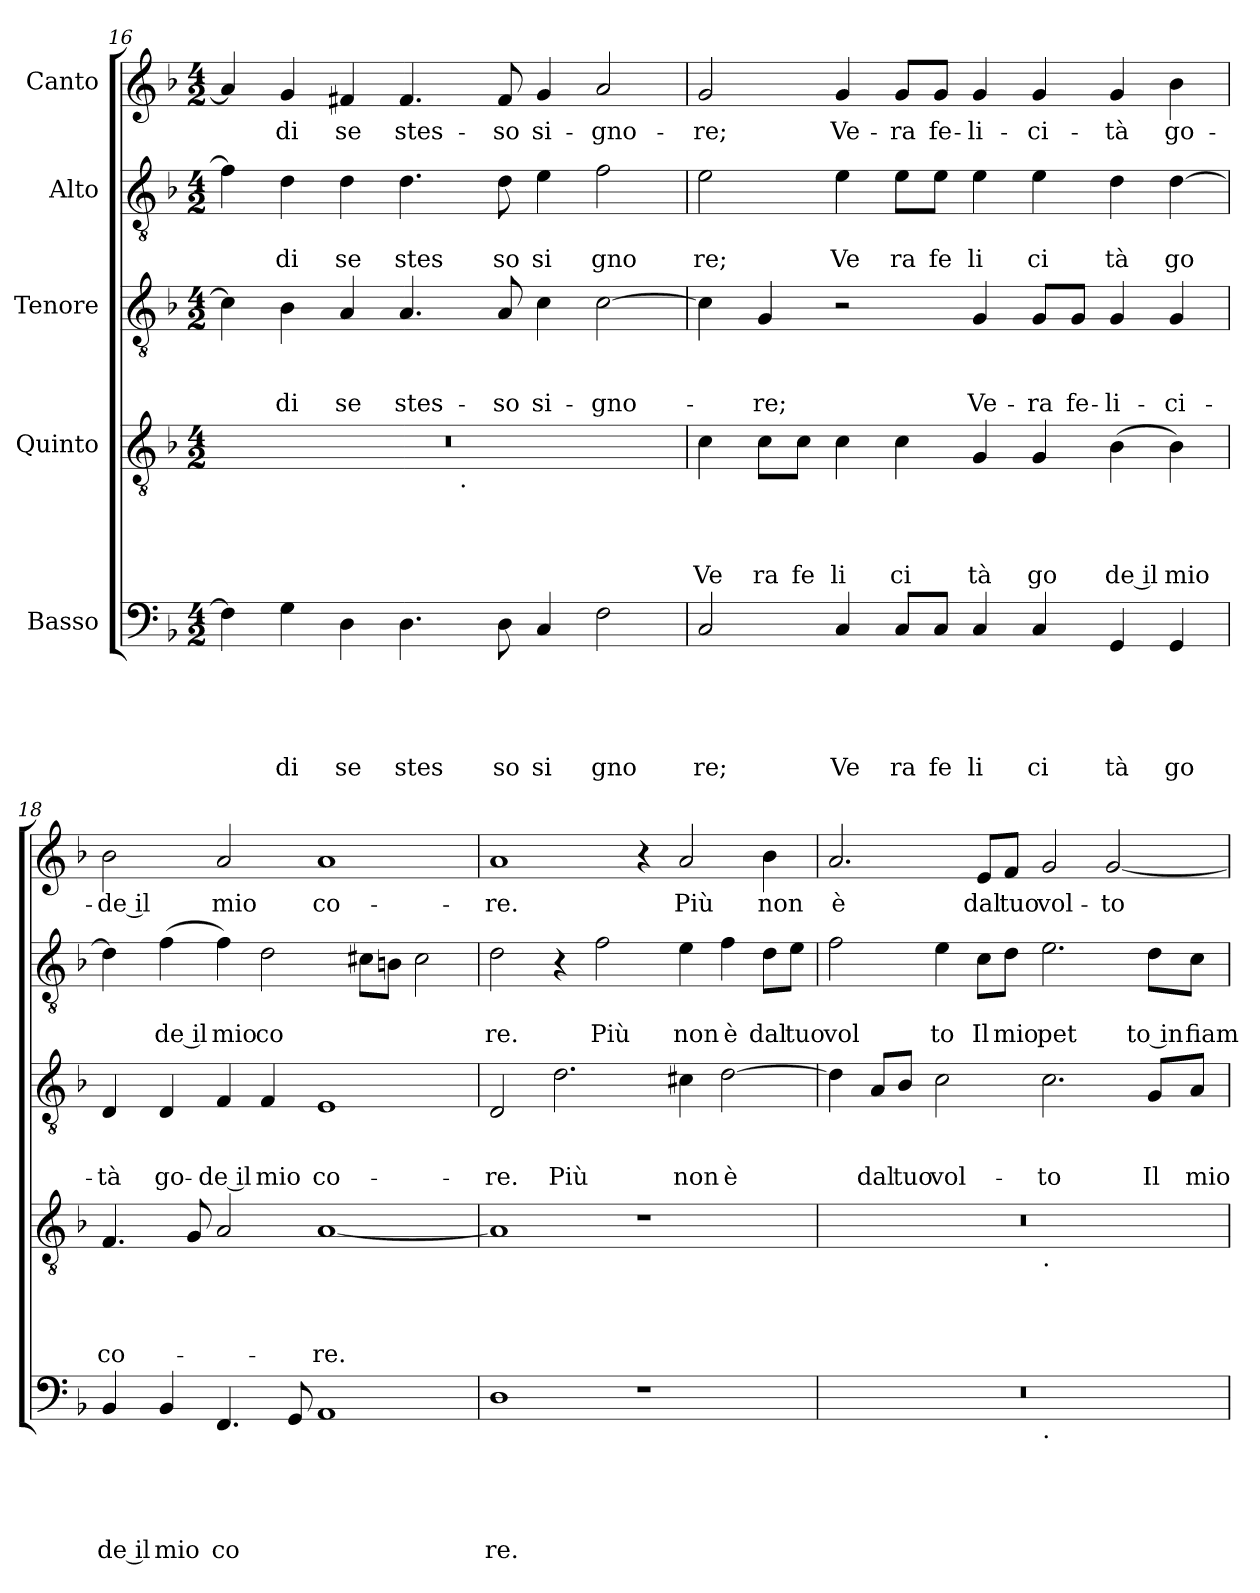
**kern	**text	**text	**text	**text	**text	**kern	**text	**text	**text	**text	**kern	**text	**text	**text	**kern	**text	**text	**kern	**text
*part5	*part5	*part5	*part5	*part5	*part5	*part4	*part4	*part4	*part4	*part4	*part3	*part3	*part3	*part3	*part2	*part2	*part2	*part1	*part1
*staff5	*staff5	*staff5	*staff5	*staff5	*staff5	*staff4	*staff4	*staff4	*staff4	*staff4	*staff3	*staff3	*staff3	*staff3	*staff2	*staff2	*staff2	*staff1	*staff1
*I"Basso	*	*	*	*	*	*I"Quinto	*	*	*	*	*I"Tenore	*	*	*	*I"Alto	*	*	*I"Canto	*
*clefF4	*	*	*	*	*	*clefGv2	*	*	*	*	*clefGv2	*	*	*	*clefGv2	*	*	*clefG2	*
*k[b-]	*	*	*	*	*	*k[b-]	*	*	*	*	*k[b-]	*	*	*	*k[b-]	*	*	*k[b-]	*
*F:	*	*	*	*	*	*F:	*	*	*	*	*F:	*	*	*	*F:	*	*	*F:	*
*M4/2	*	*	*	*	*	*M4/2	*	*	*	*	*M4/2	*	*	*	*M4/2	*	*	*M4/2	*
=16	=16	=16	=16	=16	=16	=16	=16	=16	=16	=16	=16	=16	=16	=16	=16	=16	=16	=16	=16
*	*	*	*	*	*	*^	*	*	*	*	*	*	*	*	*	*	*	*	*
4F\]	.	.	.	.	.	0r	1ryy	.	.	.	.	4c\]	.	.	.	4f\]	.	.	4a/]	.
!	!	!	!	!	!LO:LY:b	!	!	!	!	!	!	!	!	!	!LO:LY:b	!	!	!LO:LY:b	!	!LO:LY:b
4G\	.	.	.	.	di	.	.	.	.	.	.	4B-\	.	.	di	4d\	.	di	4g/	di
!	!	!	!	!	!LO:LY:b	!	!	!	!	!	!	!	!	!	!LO:LY:b	!	!	!LO:LY:b	!	!LO:LY:b
4D\	.	.	.	.	se	.	.	.	.	.	.	4A/	.	.	se	4d\	.	se	4f#X/	se
!	!	!	!	!	!LO:LY:b	!	!	!	!	!	!	!	!	!	!LO:LY:b	!	!	!LO:LY:b	!	!LO:LY:b
4.D\	.	.	.	.	stes	.	.	.	.	.	.	4.A/	.	.	stes-	4.d\	.	stes	4.f#/	stes-
!	!	!	!	!	!	!	!LO:TX:b:t=.	!	!	!	!	!	!	!	!	!	!	!	!	!
.	.	.	.	.	.	.	1ryy	.	.	.	.	.	.	.	.	.	.	.	.	.
!	!	!	!	!	!LO:LY:b	!	!	!	!	!	!	!	!	!	!LO:LY:b	!	!	!LO:LY:b	!	!LO:LY:b
8D\	.	.	.	.	so	.	.	.	.	.	.	8A/	.	.	-so	8d\	.	so	8f#/	-so
!	!	!	!	!	!LO:LY:b	!	!	!	!	!	!	!	!	!	!LO:LY:b	!	!	!LO:LY:b	!	!LO:LY:b
4C/	.	.	.	.	si	.	.	.	.	.	.	4c\	.	.	si-	4e\	.	si	4g/	si-
!	!	!	!	!	!LO:LY:b	!	!	!	!	!	!	!	!	!	!LO:LY:b	!	!	!LO:LY:b	!	!LO:LY:b
2F\	.	.	.	.	gno	.	.	.	.	.	.	[>2c\	.	.	-gno-	2f\	.	gno	2a/	-gno-
=17	=17	=17	=17	=17	=17	=17	=17	=17	=17	=17	=17	=17	=17	=17	=17	=17	=17	=17	=17	=17
!	!	!	!	!	!LO:LY:b	!	!	!	!	!	!LO:LY:b	!	!	!	!	!	!	!LO:LY:b	!	!LO:LY:b
*	*	*	*	*	*	*v	*v	*	*	*	*	*	*	*	*	*	*	*	*	*
2C/	.	.	.	.	re;	4c\	.	.	.	Ve	4c\]	.	.	.	2e\	.	re;	2g/	-re;
!	!	!	!	!	!	!	!	!	!	!LO:LY:b	!	!	!	!LO:LY:b	!	!	!	!	!
.	.	.	.	.	.	8c\L	.	.	.	ra	4G/	.	.	-re;	.	.	.	.	.
!	!	!	!	!	!	!	!	!	!	!LO:LY:b	!	!	!	!	!	!	!	!	!
.	.	.	.	.	.	8c\J	.	.	.	fe	.	.	.	.	.	.	.	.	.
!	!	!	!	!	!LO:LY:b	!	!	!	!	!LO:LY:b	!	!	!	!	!	!	!LO:LY:b	!	!LO:LY:b
4C/	.	.	.	.	Ve	4c\	.	.	.	li	2r	.	.	.	4e\	.	Ve	4g/	Ve-
!	!	!	!	!	!LO:LY:b	!	!	!	!	!LO:LY:b	!	!	!	!	!	!	!LO:LY:b	!	!LO:LY:b
8C/L	.	.	.	.	ra	4c\	.	.	.	ci	.	.	.	.	8e\L	.	ra	8g/L	-ra
!	!	!	!	!	!LO:LY:b	!	!	!	!	!	!	!	!	!	!	!	!LO:LY:b	!	!LO:LY:b
8C/J	.	.	.	.	fe	.	.	.	.	.	.	.	.	.	8e\J	.	fe	8g/J	fe-
!	!	!	!	!	!LO:LY:b	!	!	!	!	!LO:LY:b	!	!	!	!LO:LY:b	!	!	!LO:LY:b	!	!LO:LY:b
4C/	.	.	.	.	li	4G/	.	.	.	tà	4G/	.	.	Ve-	4e\	.	li	4g/	-li-
!	!	!	!	!	!LO:LY:b	!	!	!	!	!LO:LY:b	!	!	!	!LO:LY:b	!	!	!LO:LY:b	!	!LO:LY:b
4C/	.	.	.	.	ci	4G/	.	.	.	go	8G/L	.	.	-ra	4e\	.	ci	4g/	-ci-
!	!	!	!	!	!	!	!	!	!	!	!	!	!	!LO:LY:b	!	!	!	!	!
.	.	.	.	.	.	.	.	.	.	.	8G/J	.	.	fe-	.	.	.	.	.
!	!	!	!	!	!LO:LY:b	!	!	!	!	!LO:LY:b:rj	!	!	!	!LO:LY:b	!	!	!LO:LY:b	!	!LO:LY:b
4GG/	.	.	.	.	tà	(<4B-\	.	.	.	de il	4G/	.	.	-li-	4d\	.	tà	4g/	-tà
!	!	!	!	!	!LO:LY:b	!	!	!	!	!LO:LY:b	!	!	!	!LO:LY:b	!	!	!LO:LY:b	!	!LO:LY:b
4GG/	.	.	.	.	go	4B-\)	.	.	.	mio	4G/	.	.	-ci-	[<4d\	.	go	4b-\	go-
!!LO:LB:g=z
=18	=18	=18	=18	=18	=18	=18	=18	=18	=18	=18	=18	=18	=18	=18	=18	=18	=18	=18	=18
!	!	!	!	!	!LO:LY:b:rj	!	!	!	!	!LO:LY:b	!	!	!	!LO:LY:b	!	!	!	!	!LO:LY:b:rj
4BB-/	.	.	.	.	de il	4.F/	.	.	.	co-	4D/	.	.	-tà	4d\]	.	.	2b-\	-de il
!	!	!	!	!	!LO:LY:b	!	!	!	!	!	!	!	!	!LO:LY:b	!	!	!LO:LY:b:rj	!	!
4BB-/	.	.	.	.	mio	.	.	.	.	.	4D/	.	.	go-	(<4f\	.	de il	.	.
.	.	.	.	.	.	8G/	.	.	.	.	.	.	.	.	.	.	.	.	.
!	!	!	!	!	!LO:LY:b	!	!	!	!	!	!	!	!	!LO:LY:b:rj	!	!	!LO:LY:b	!	!LO:LY:b
4.FF/	.	.	.	.	co	2A/	.	.	.	.	4F/	.	.	-de il	4f\)	.	mio	2a/	mio
!	!	!	!	!	!	!	!	!	!	!	!	!	!	!LO:LY:b	!	!	!LO:LY:b	!	!
.	.	.	.	.	.	.	.	.	.	.	4F/	.	.	mio	2d\	.	co	.	.
8GG/	.	.	.	.	.	.	.	.	.	.	.	.	.	.	.	.	.	.	.
!	!	!	!	!	!	!	!	!	!	!LO:LY:b	!	!	!	!LO:LY:b	!	!	!	!	!LO:LY:b
1AA	.	.	.	.	.	[<1A	.	.	.	-re.	1E	.	.	co-	.	.	.	1a	co-
.	.	.	.	.	.	.	.	.	.	.	.	.	.	.	8c#X\L	.	.	.	.
.	.	.	.	.	.	.	.	.	.	.	.	.	.	.	8Bn\J	.	.	.	.
.	.	.	.	.	.	.	.	.	.	.	.	.	.	.	2c#\	.	.	.	.
=19	=19	=19	=19	=19	=19	=19	=19	=19	=19	=19	=19	=19	=19	=19	=19	=19	=19	=19	=19
!	!	!	!	!	!LO:LY:b	!	!	!	!	!	!	!	!	!LO:LY:b	!	!	!LO:LY:b	!	!LO:LY:b
1D	.	.	.	.	re.	1A]	.	.	.	.	2D/	.	.	-re.	2d\	.	re.	1a	-re.
!	!	!	!	!	!	!	!	!	!	!	!	!	!	!LO:LY:b	!	!	!	!	!
.	.	.	.	.	.	.	.	.	.	.	2.d\	.	.	Più	4r	.	.	.	.
!	!	!	!	!	!	!	!	!	!	!	!	!	!	!	!	!	!LO:LY:b	!	!
.	.	.	.	.	.	.	.	.	.	.	.	.	.	.	2f\	.	Più	.	.
1r	.	.	.	.	.	1r	.	.	.	.	.	.	.	.	.	.	.	4r	.
!	!	!	!	!	!	!	!	!	!	!	!	!	!	!LO:LY:b	!	!	!LO:LY:b	!	!LO:LY:b
.	.	.	.	.	.	.	.	.	.	.	4c#X\	.	.	non	4e\	.	non	2a/	Più
!	!	!	!	!	!	!	!	!	!	!	!	!	!	!LO:LY:b	!	!	!LO:LY:b	!	!
.	.	.	.	.	.	.	.	.	.	.	[>2d\	.	.	è	4f\	.	è	.	.
!	!	!	!	!	!	!	!	!	!	!	!	!	!	!	!	!	!LO:LY:b	!	!LO:LY:b
.	.	.	.	.	.	.	.	.	.	.	.	.	.	.	8d\L	.	dal	4b-\	non
!	!	!	!	!	!	!	!	!	!	!	!	!	!	!	!	!	!LO:LY:b	!	!
.	.	.	.	.	.	.	.	.	.	.	.	.	.	.	8e\J	.	tuo	.	.
=20	=20	=20	=20	=20	=20	=20	=20	=20	=20	=20	=20	=20	=20	=20	=20	=20	=20	=20	=20
!	!	!	!	!	!	!	!	!	!	!	!	!	!	!	!	!	!LO:LY:b	!	!LO:LY:b
*^	*	*	*	*	*	*^	*	*	*	*	*	*	*	*	*	*	*	*	*
0r	1ryy	.	.	.	.	.	0r	1ryy	.	.	.	.	4d\]	.	.	.	2f\	.	vol	2.a/	è
!	!	!	!	!	!	!	!	!	!	!	!	!	!	!	!	!LO:LY:b	!	!	!	!	!
.	.	.	.	.	.	.	.	.	.	.	.	.	8A/L	.	.	dal	.	.	.	.	.
!	!	!	!	!	!	!	!	!	!	!	!	!	!	!	!	!LO:LY:b	!	!	!	!	!
.	.	.	.	.	.	.	.	.	.	.	.	.	8B-/J	.	.	tuo	.	.	.	.	.
!	!	!	!	!	!	!	!	!	!	!	!	!	!	!	!	!LO:LY:b	!	!	!LO:LY:b	!	!
.	.	.	.	.	.	.	.	.	.	.	.	.	2c\	.	.	vol-	4e\	.	to	.	.
!	!	!	!	!	!	!	!	!	!	!	!	!	!	!	!	!	!	!	!LO:LY:b	!	!LO:LY:b
.	.	.	.	.	.	.	.	.	.	.	.	.	.	.	.	.	8c\L	.	Il	8e/L	dal
!	!	!	!	!	!	!	!	!	!	!	!	!	!	!	!	!	!	!	!LO:LY:b	!	!LO:LY:b
.	.	.	.	.	.	.	.	.	.	.	.	.	.	.	.	.	8d\J	.	mio	8f/J	tuo
!	!	!	!	!	!	!	!	!LO:TX:b:t=.	!	!	!	!	!	!	!	!	!	!	!	!	!
!	!LO:TX:b:t=.	!	!	!	!	!	!	!	!	!	!	!	!	!	!	!	!	!	!	!	!
!	!	!	!	!	!	!	!	!	!	!	!	!	!	!	!	!LO:LY:b	!	!	!LO:LY:b	!	!LO:LY:b
.	1ryy	.	.	.	.	.	.	1ryy	.	.	.	.	2.c\	.	.	-to	2.e\	.	pet	2g/	vol-
!	!	!	!	!	!	!	!	!	!	!	!	!	!	!	!	!	!	!	!	!	!LO:LY:b
.	.	.	.	.	.	.	.	.	.	.	.	.	.	.	.	.	.	.	.	[<2g/	-to
!	!	!	!	!	!	!	!	!	!	!	!	!	!	!	!	!LO:LY:b	!	!	!LO:LY:b:rj	!	!
.	.	.	.	.	.	.	.	.	.	.	.	.	8G/L	.	.	Il	8d\L	.	to in	.	.
!	!	!	!	!	!	!	!	!	!	!	!	!	!	!	!	!LO:LY:b	!	!	!LO:LY:b	!	!
.	.	.	.	.	.	.	.	.	.	.	.	.	8A/J	.	.	mio	8c\J	.	fiam	.	.
*v	*v	*	*	*	*	*	*	*	*	*	*	*	*	*	*	*	*	*	*	*	*
*	*	*	*	*	*	*v	*v	*	*	*	*	*	*	*	*	*	*	*	*	*
=	=	=	=	=	=	=	=	=	=	=	=	=	=	=	=	=	=	=	=
*-	*-	*-	*-	*-	*-	*-	*-	*-	*-	*-	*-	*-	*-	*-	*-	*-	*-	*-	*-
